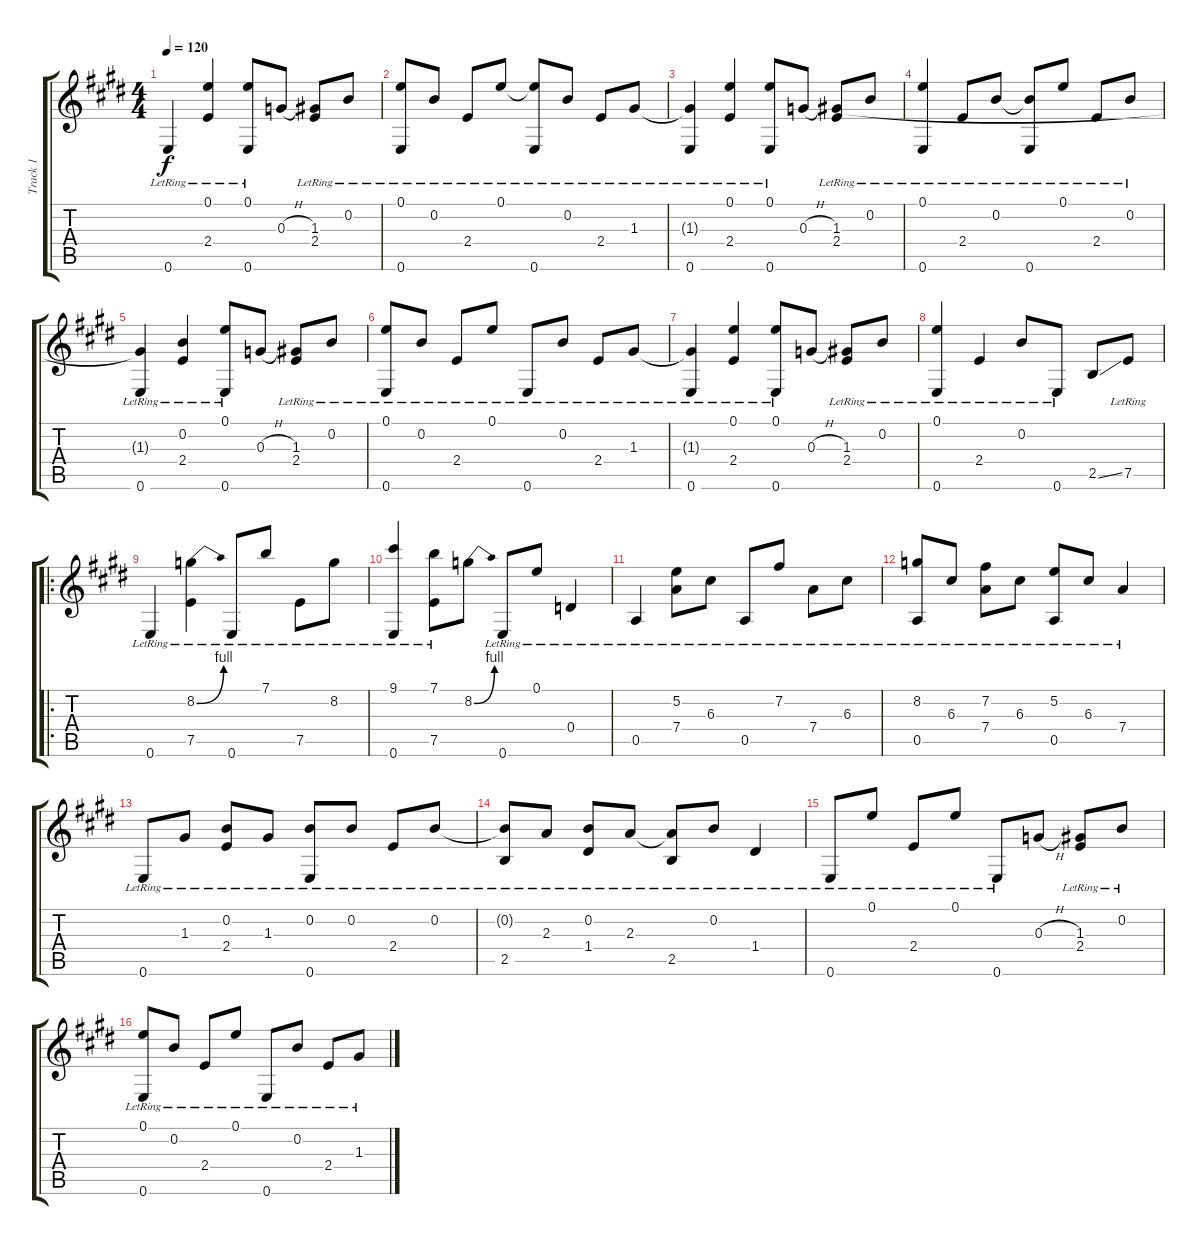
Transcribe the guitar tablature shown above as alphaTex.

\track ("Track 1" "Track 1") {instrument acousticguitarsteel}
\staff {score tabs}
\tuning (E4 B3 G3 D3 A2 E2) {hide}
\ts (4 4)
\tempo 120
\clef g2
\ks e
0.6{lr}.4{dy f instrument acousticguitarsteel} (0.1{lr} 2.4{lr}).4 (0.1{lr} 0.6{lr}).8 0.3{h}.8 (1.3{lr} 2.4{lr}).8 0.2{lr}.8 |
(0.1{lr} 0.6{lr}).8 0.2{lr}.8 2.4{lr}.8 0.1{lr}.8 (0.1{t} 0.6{lr}).8 0.2{lr}.8 2.4{lr}.8 1.3{lr}.8 |
(1.3{t} 0.6{lr}).4 (0.1{lr} 2.4{lr}).4 (0.1{lr} 0.6{lr}).8 0.3{h}.8 (1.3{lr} 2.4).8 0.2{lr}.8 |
(0.1{lr} 0.6{lr}).4 2.4{lr}.8 0.2{lr}.8 (0.2{t} 0.6{lr}).8 0.1{lr}.8 2.4{lr}.8 0.2{lr}.8 |
(1.3{t} 0.6{lr}).4 (0.2{lr} 2.4{lr}).4 (0.1{lr} 0.6{lr}).8 0.3{h}.8 (1.3{lr} 2.4{lr}).8 0.2{lr}.8 |
(0.1{lr} 0.6{lr}).8 0.2{lr}.8 2.4{lr}.8 0.1{lr}.8 0.6{lr}.8 0.2{lr}.8 2.4{lr}.8 1.3{lr}.8 |
(1.3{t} 0.6{lr}).4 (0.1{lr} 2.4{lr}).4 (0.1{lr} 0.6{lr}).8 0.3{h}.8 (1.3{lr} 2.4{lr}).8 0.2{lr}.8 |
(0.1{lr} 0.6{lr}).4 2.4{lr}.4 0.2{lr}.8 0.6{lr}.8 2.5{ss}.8 7.5{lr}.8 |
\ro
0.6{lr}.4 (8.2{be (bend 0 0 60 4)} 7.5{lr}).4 0.6{lr}.8 7.1{lr}.8 7.5{lr}.8 8.2{lr}.8 |
(9.1{lr} 0.6{lr}).4 (7.1{lr} 7.5{lr}).8 8.2{be (bend 0 0 60 4)}.8 0.6{lr}.8 0.1{lr}.8 0.4{lr}.4 |
0.5{lr}.4 (5.2{lr} 7.4{lr}).8 6.3{lr}.8 0.5{lr}.8 7.2{lr}.8 7.4{lr}.8 6.3{lr}.8 |
(8.2{lr} 0.5{lr}).8 6.3{lr}.8 (7.2{lr} 7.4{lr}).8 6.3{lr}.8 (5.2{lr} 0.5{lr}).8 6.3{lr}.8 7.4{lr}.4 |
0.6{lr}.8 1.3{lr}.8 (0.2{lr} 2.4{lr}).8 1.3{lr}.8 (0.2{lr} 0.6{lr}).8 0.2{lr}.8 2.4{lr}.8 0.2{lr}.8 |
(0.2{t} 2.5{lr}).8 2.3{lr}.8 (0.2{lr} 1.4{lr}).8 2.3{lr}.8 (2.3{t} 2.5{lr}).8 0.2{lr}.8 1.4{lr}.4 |
0.6{lr}.8 0.1{lr}.8 2.4{lr}.8 0.1{lr}.8 0.6{lr}.8 0.3{h}.8 (1.3{lr} 2.4{lr}).8 0.2{lr}.8 |
(0.1{lr} 0.6{lr}).8 0.2{lr}.8 2.4{lr}.8 0.1{lr}.8 0.6{lr}.8 0.2{lr}.8 2.4{lr}.8 1.3{lr}.8
